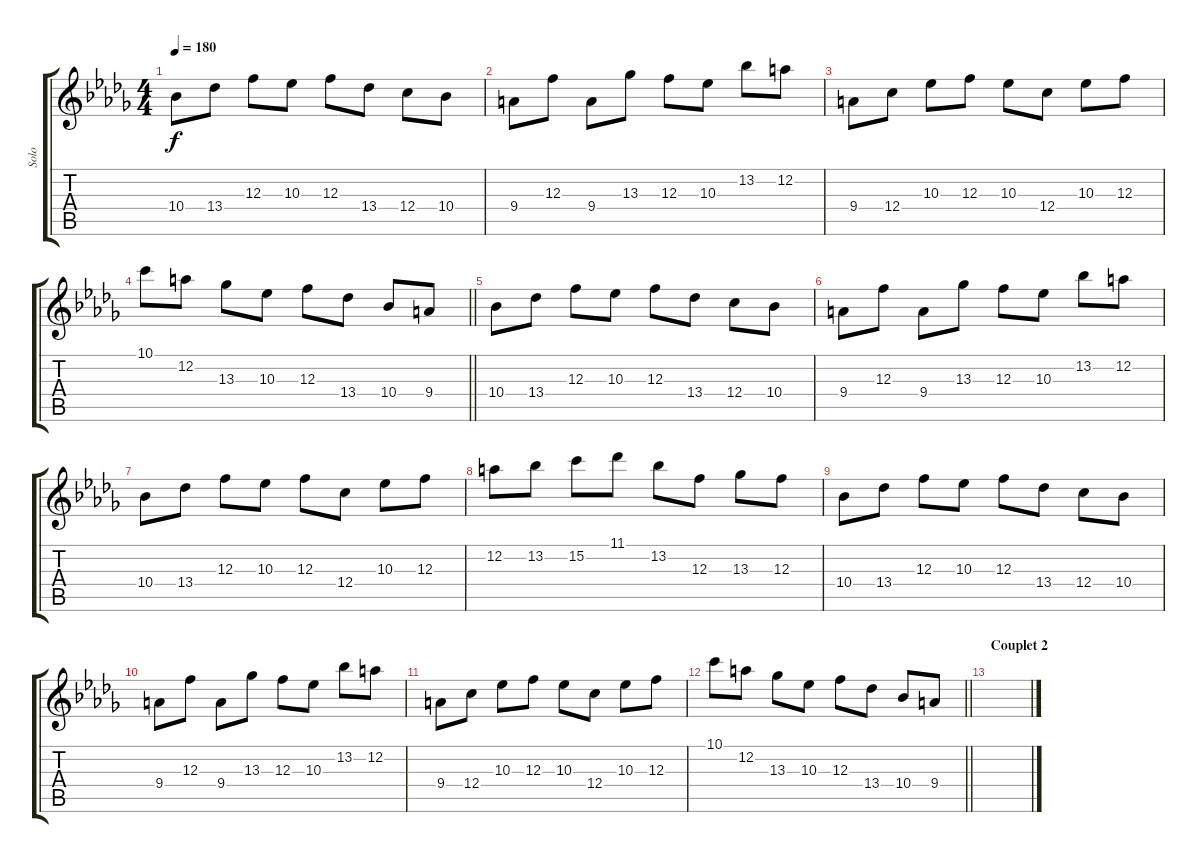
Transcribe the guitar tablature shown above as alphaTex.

\track ("Solo" "Solo") {instrument distortionguitar}
\staff {score tabs}
\tuning (D4 A3 F3 C3 G2 D2) {hide}
\ts (4 4)
\tempo 180
\clef g2
\ks bbminor
10.4.8{dy f} 13.4.8 12.3.8 10.3.8 12.3.8 13.4.8 12.4.8 10.4.8 |
9.4.8 12.3.8 9.4.8 13.3.8 12.3.8 10.3.8 13.2.8 12.2.8 |
9.4.8 12.4.8 10.3.8 12.3.8 10.3.8 12.4.8 10.3.8 12.3.8 |
\barLineRight lightlight
10.1.8 12.2.8 13.3.8 10.3.8 12.3.8 13.4.8 10.4.8 9.4.8 |
10.4.8 13.4.8 12.3.8 10.3.8 12.3.8 13.4.8 12.4.8 10.4.8 |
9.4.8 12.3.8 9.4.8 13.3.8 12.3.8 10.3.8 13.2.8 12.2.8 |
10.4.8 13.4.8 12.3.8 10.3.8 12.3.8 12.4.8 10.3.8 12.3.8 |
12.2.8 13.2.8 15.2.8 11.1.8 13.2.8 12.3.8 13.3.8 12.3.8 |
10.4.8 13.4.8 12.3.8 10.3.8 12.3.8 13.4.8 12.4.8 10.4.8 |
9.4.8 12.3.8 9.4.8 13.3.8 12.3.8 10.3.8 13.2.8 12.2.8 |
9.4.8 12.4.8 10.3.8 12.3.8 10.3.8 12.4.8 10.3.8 12.3.8 |
\barLineRight lightlight
10.1.8 12.2.8 13.3.8 10.3.8 12.3.8 13.4.8 10.4.8 9.4.8 |
\section ("" "Couplet 2")
